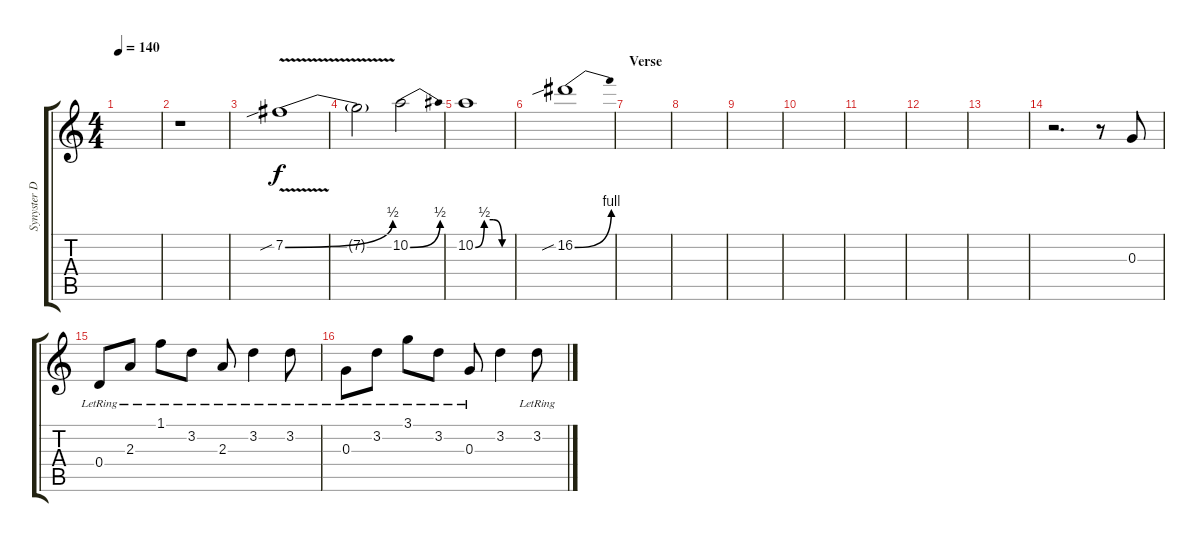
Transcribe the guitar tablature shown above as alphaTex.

\track ("Synyster Distortion" "Synyster D") {instrument overdrivenguitar}
\staff {score tabs}
\tuning (E4 B3 G3 D3 A2 D2) {hide}
\ts (4 4)
\tempo 140
\clef g2
\ks c
|
r.1 |
7.2{be (bend 0 0 60 2) v sib}.1 |
7.2{t}.2 10.2{be (bend 0 0 60 2)}.2 |
10.2{be (custom 0 0 15 2 30 2 45 0 60 0)}.1 |
16.2{be (bend 0 0 60 4) sib}.1 |
\section ("" "Verse")
|
|
|
|
|
|
|
r.2{d volume 8} r.8 0.3.8 |
0.4{lr}.8 2.3{lr}.8 1.1{lr}.8 3.2{lr}.8 2.3{lr}.8 3.2{lr}.4 3.2{lr}.8 |
0.3{lr}.8 3.2{lr}.8 3.1{lr}.8 3.2{lr}.8 0.3{lr}.8 3.2.4 3.2{lr}.8
